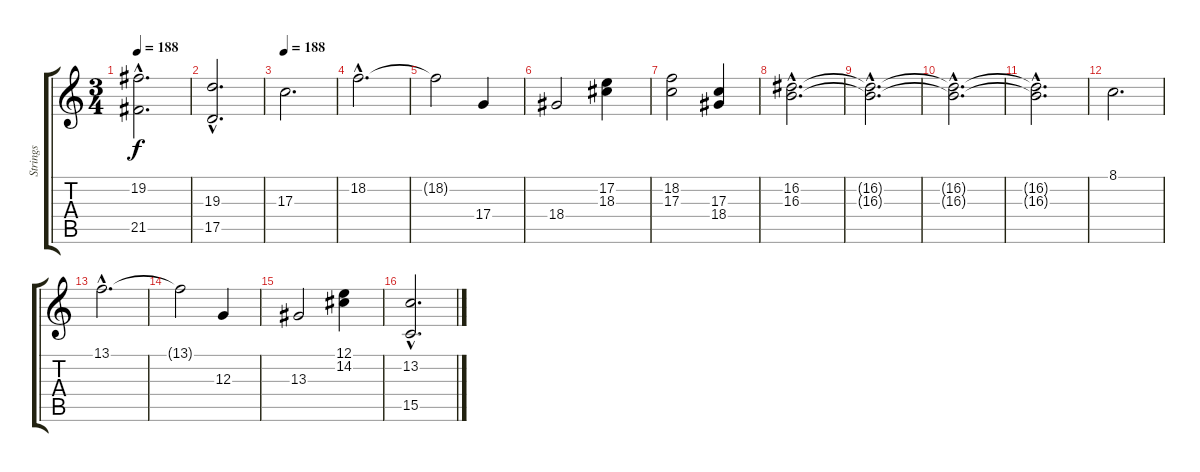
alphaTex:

\track ("Strings" "Strings") {instrument stringensemble2}
\staff {score tabs}
\tuning (E4 B3 G3 D3 A2 E2) {hide}
\ts (3 4)
\tempo 188
\clef g2
\ks c
(19.2{hac} 21.5{hac}).2{d dy f} |
(19.3{hac} 17.5{hac}).2{d} |
\tempo 188
17.3.2{d} |
18.2{hac}.2{d} |
18.2{t}.2 17.4.4 |
18.4.2 (17.2 18.3).4 |
(18.2 17.3).2 (17.3 18.4).4 |
(16.2{hac} 16.3{hac}).2{d} |
(16.2{hac t} 16.3{hac t}).2{d} |
(16.2{hac t} 16.3{hac t}).2{d} |
(16.2{hac t} 16.3{hac t}).2{d} |
8.1.2{d} |
13.1{hac}.2{d} |
13.1{t}.2 12.3.4 |
13.3.2 (12.1 14.2).4 |
(13.2{hac} 15.5{hac}).2{d}
